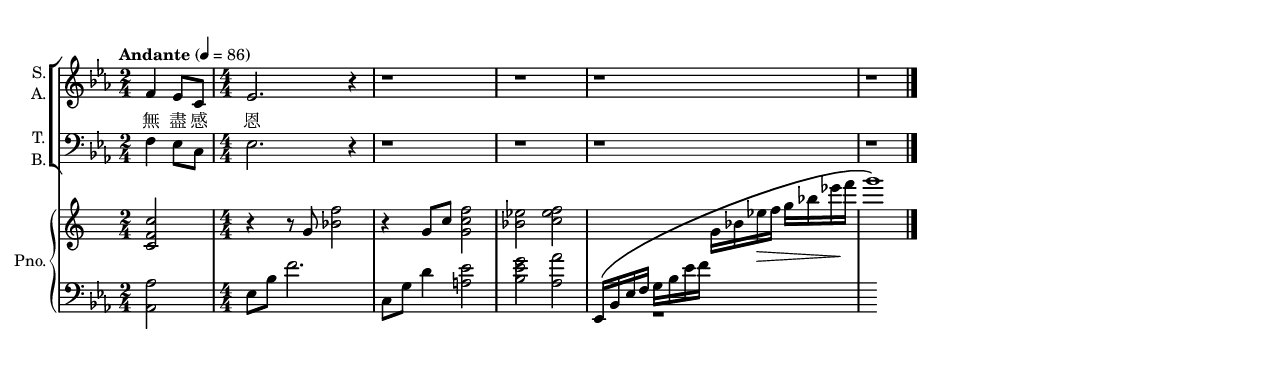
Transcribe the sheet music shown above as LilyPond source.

\version "2.17.25"
\language "english"
  



#(set-global-staff-size 14)

\paper {
  #(set-paper-size "letter")
}

global = {
  \key ef \major
  \numericTimeSignature
  \time 4/4
  
  \tempo "Andante" 4=86
}

soprano = \relative c' {
  \global
  \dynamicUp
  
  \time 2/4 f4 ef8 c | \time 4/4 ef2. r4 | r1 r1 r1 | r1 \bar"|." %m117-122
  \label #'lastPage
  
}



tenor = \relative c { \global 
  \dynamicUp
  
  \time 2/4 f4 ef8 c | \time 4/4 ef2. r4 | r1 r1 r1 r1 %m117-122
}



verse = \lyricmode { \set fontSize = #+0
   無  盡  感  恩  
  
}



right = \relative c' {
  
  \time 2/4 <c' f, c>2 |%m117
  \time 4/4 r4 r8 g <f' bf,>2 |%m118
  r4 g,8 c <f c g>2 |%m119
  <ef bf>2 <f ef c> |%m120
  %s2
  \change Staff = left
    ef,,,16\( bf' ef f g bf ef f 
  \change Staff = right
  %s2 |%m121
  g16 bf ef f g bf ef f |%m121
  g1\) %m122
}

dynamics = {
  s2 s1 s1 s1 s2 s8 s8\> s8 s8\! 
}

left = \relative c' {
  \global
  
  \time 2/4 <af af,>2 |%m117
  \time 4/4 ef8 bf' f'2. |%m118
  c,8 g' d'4 <ef a,>2 |%m119
  <g ef bf>2 <af af,>2 |%m120
%  ef,,16 bf' ef f g bf ef f s2 |%m121
  s4
  r1 %m122
}

choirPart = \new ChoirStaff <<
  \new Staff ="right" \with {
    midiInstrument = "choir aahs"
    instrumentName = \markup \center-column { "S." "A." }
    shortInstrumentName = \markup \center-column { "S." "A." }
  } <<
    \new Voice = "soprano"     {           \soprano }
    %\new Voice = "alto" { \voiceTwo \alto }
  >>
  \new Lyrics \with {
    \override VerticalAxisGroup #'staff-affinity = #CENTER
  } \lyricsto "soprano" \verse
  \new Staff = "left" \with {
    midiInstrument = "choir aahs"
    instrumentName = \markup \center-column { "T." "B." }
    shortInstrumentName = \markup \center-column { "T." "B." }
  } <<
    \clef bass
    \new Voice = "tenor"    {             \tenor }
    %\new Voice = "bass" { \voiceTwo \bass }
  >>
>>

pianoPart = \new PianoStaff \with {
  instrumentName = "Pno."
  shortInstrumentName = "Pno."
} <<
  \new Staff = "right" \with {
    midiInstrument = "acoustic grand"
  } \right
  \new Dynamics = "Dynamics_pf" \dynamics
  \new Staff = "left" \with {
    midiInstrument = "acoustic grand"
  } { \clef bass \left }
>>

\score {
  <<
    \choirPart
    \pianoPart
  >>
  \layout { indent = 0}
  \midi { }
}

